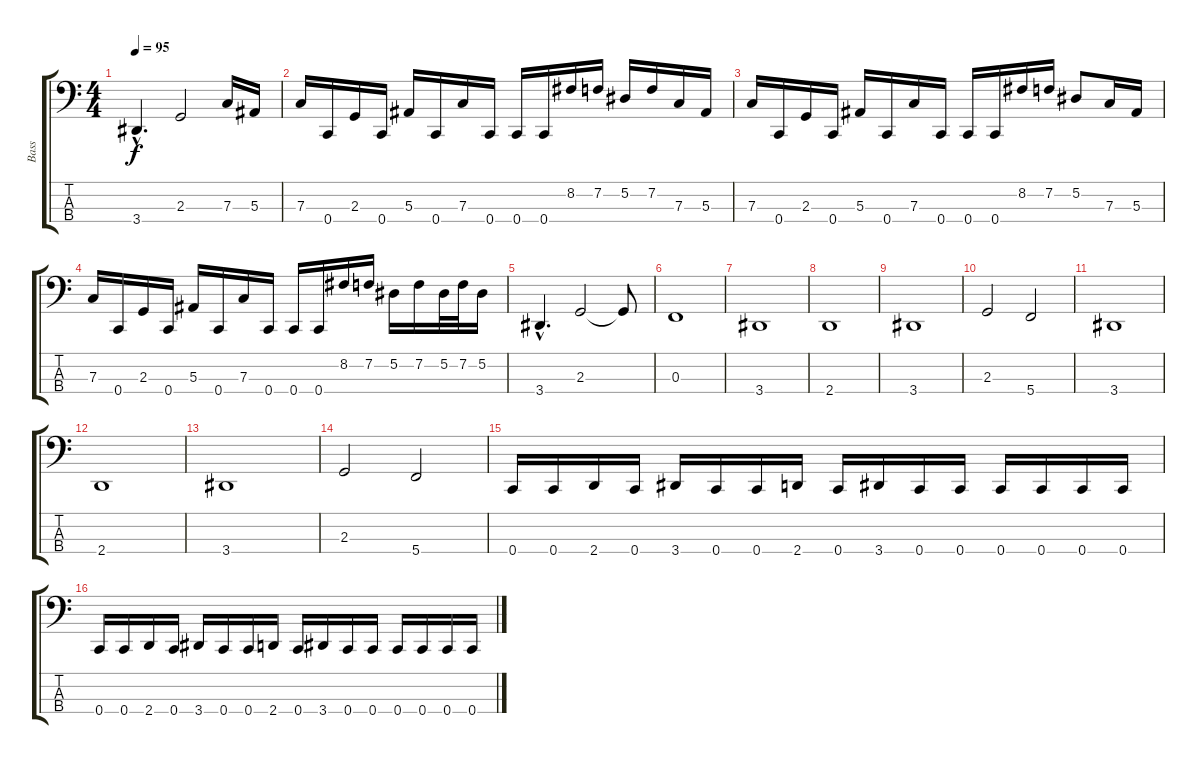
\track ("Bass" "Bass") {instrument electricbasspick}
\staff {score tabs}
\tuning (Eb2 Bb1 F1 C1) {hide}
\ts (4 4)
\tempo 95
\clef f4
\ks c
3.4{hac}.4{d dy f} 2.3.2 7.3.16 5.3.16 |
7.3.16 0.4.16 2.3.16 0.4.16 5.3.16 0.4.16 7.3.16 0.4.16 0.4.16 0.4.16 8.2.16 7.2.16 5.2.16 7.2.16 7.3.16 5.3.16 |
7.3.16 0.4.16 2.3.16 0.4.16 5.3.16 0.4.16 7.3.16 0.4.16 0.4.16 0.4.16 8.2.16 7.2.16 5.2.8 7.3.16 5.3.16 |
7.3.16 0.4.16 2.3.16 0.4.16 5.3.16 0.4.16 7.3.16 0.4.16 0.4.16 0.4.16 8.2.16 7.2.16 5.2.16 7.2.16 5.2.32 7.2.32 5.2.16 |
3.4{hac}.4{d} 2.3.2 2.3{t}.8 |
0.3.1 |
3.4.1 |
2.4.1 |
3.4.1 |
2.3.2 5.4.2 |
3.4.1 |
2.4.1 |
3.4.1 |
2.3.2 5.4.2 |
0.4.16 0.4.16 2.4.16 0.4.16 3.4.16 0.4.16 0.4.16 2.4.16 0.4.16 3.4.16 0.4.16 0.4.16 0.4.16 0.4.16 0.4.16 0.4.16 |
0.4.16 0.4.16 2.4.16 0.4.16 3.4.16 0.4.16 0.4.16 2.4.16 0.4.16 3.4.16 0.4.16 0.4.16 0.4.16 0.4.16 0.4.16 0.4.16
